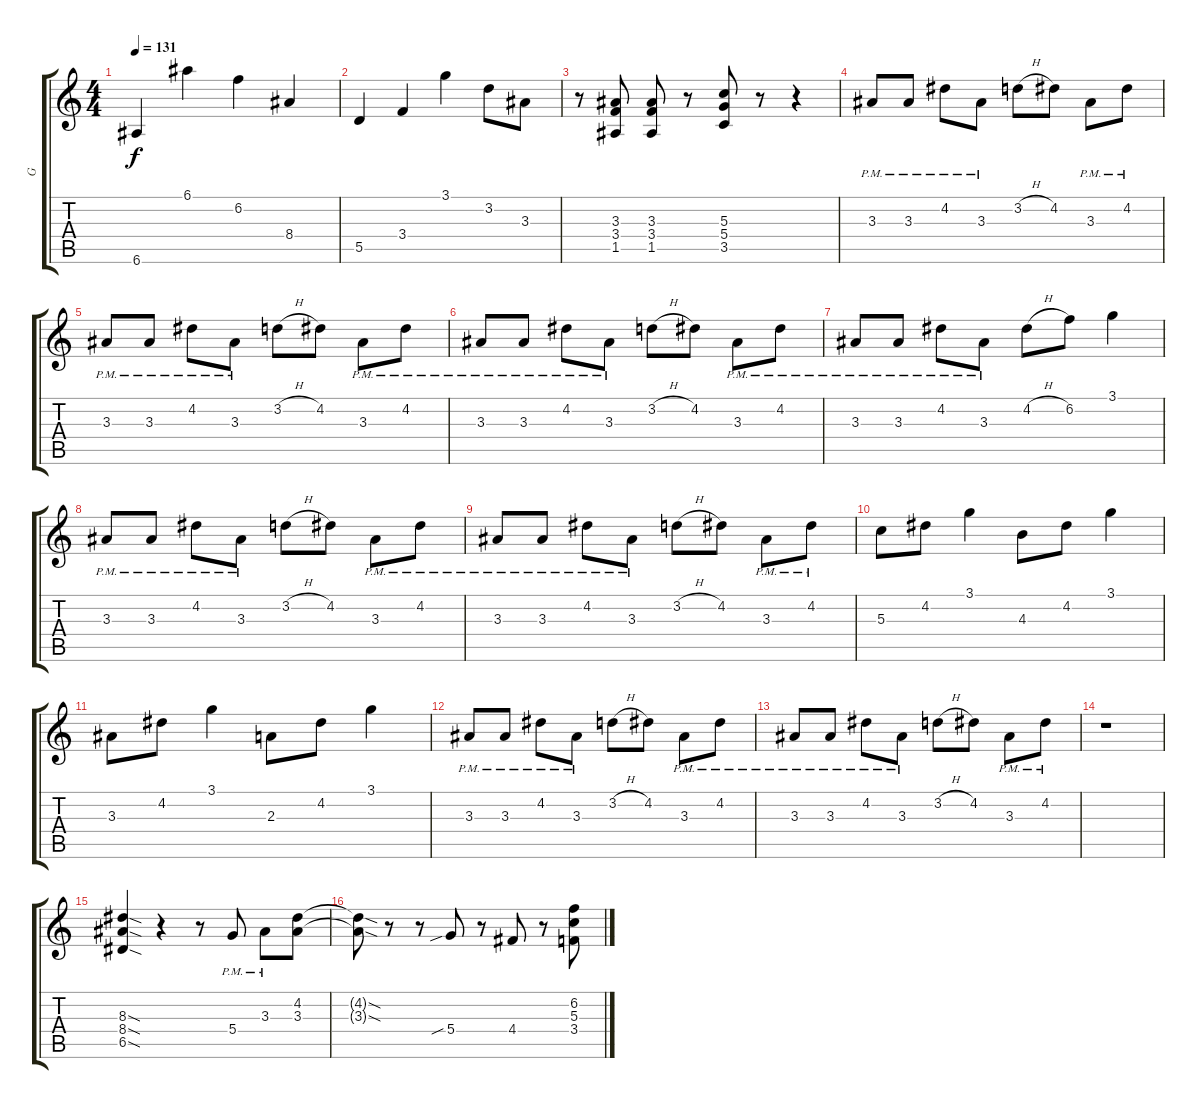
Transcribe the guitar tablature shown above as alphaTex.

\track ("G" "G") {instrument overdrivenguitar}
\staff {score tabs}
\tuning (E4 B3 G3 D3 A2 E2) {hide}
\ts (4 4)
\tempo 131
\clef g2
\ks c
6.6.4{dy f} 6.1.4 6.2.4 8.4.4 |
5.5.4 3.4.4 3.1.4 3.2.8 3.3.8 |
r.8 (3.3 3.4 1.5).8 (3.3 3.4 1.5).8 r.8 (5.3 5.4 3.5).8 r.8 r.4 |
3.3{pm}.8 3.3{pm}.8 4.2{pm}.8 3.3{pm}.8 3.2{h}.8 4.2.8 3.3{pm}.8 4.2{pm}.8 |
3.3{pm}.8 3.3{pm}.8 4.2{pm}.8 3.3{pm}.8 3.2{h}.8 4.2.8 3.3{pm}.8 4.2{pm}.8 |
3.3{pm}.8 3.3{pm}.8 4.2{pm}.8 3.3{pm}.8 3.2{h}.8 4.2.8 3.3{pm}.8 4.2{pm}.8 |
3.3{pm}.8 3.3{pm}.8 4.2{pm}.8 3.3{pm}.8 4.2{h}.8 6.2.8 3.1.4 |
3.3{pm}.8 3.3{pm}.8 4.2{pm}.8 3.3{pm}.8 3.2{h}.8 4.2.8 3.3{pm}.8 4.2{pm}.8 |
3.3{pm}.8 3.3{pm}.8 4.2{pm}.8 3.3{pm}.8 3.2{h}.8 4.2.8 3.3{pm}.8 4.2{pm}.8 |
5.3.8 4.2.8 3.1.4 4.3.8 4.2.8 3.1.4 |
3.3.8 4.2.8 3.1.4 2.3.8 4.2.8 3.1.4 |
3.3{pm}.8 3.3{pm}.8 4.2{pm}.8 3.3{pm}.8 3.2{h}.8 4.2.8 3.3{pm}.8 4.2{pm}.8 |
3.3{pm}.8 3.3{pm}.8 4.2{pm}.8 3.3{pm}.8 3.2{h}.8 4.2.8 3.3{pm}.8 4.2{pm}.8 |
r.1 |
(8.3{sod} 8.4{sod} 6.5{sod}).4 r.4 r.8 5.4{pm}.8 3.3{pm}.8 (4.2 3.3).8 |
(4.2{sod t} 3.3{sod t}).8 r.8 r.8 5.4{sib}.8 r.8 4.4.8 r.8 (6.2 5.3 3.4).8
